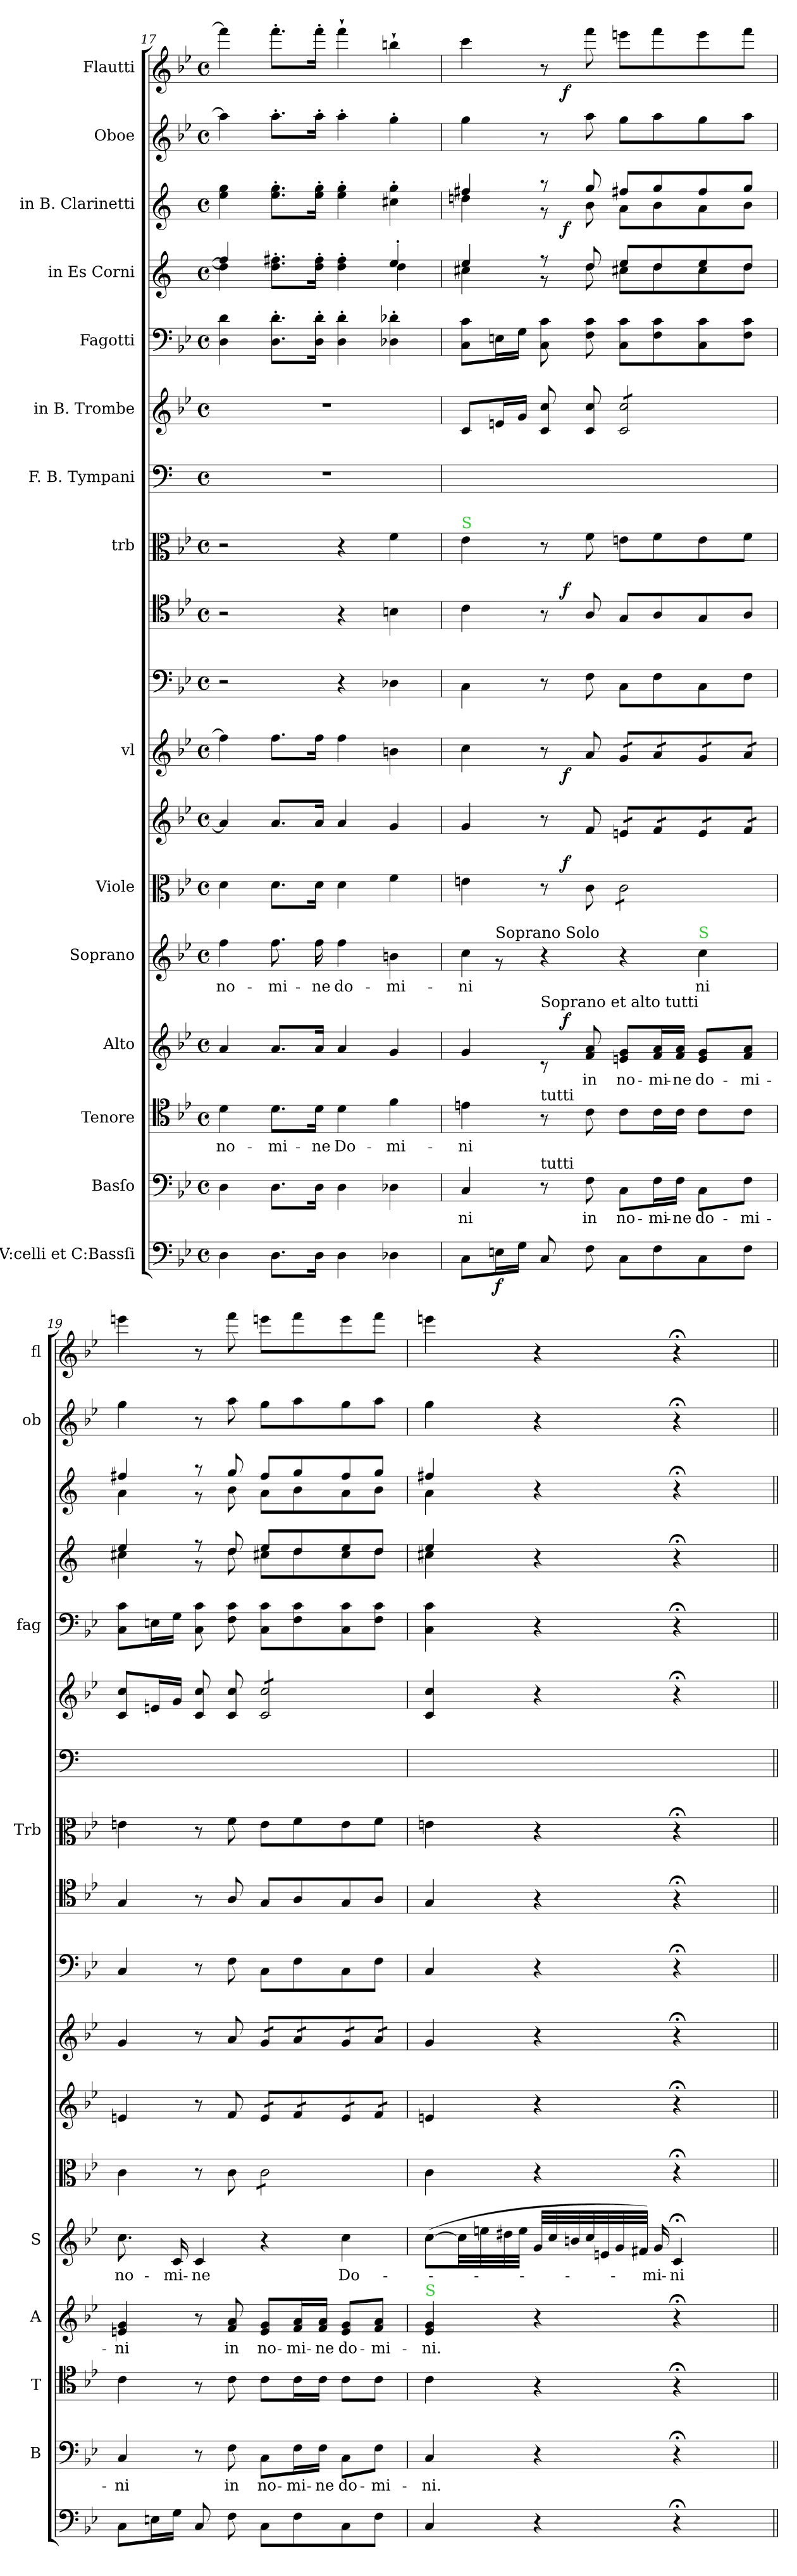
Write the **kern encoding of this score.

**kern	**dynam	**kern	**text	**kern	**text	**kern	**text	**dynam	**kern	**text	**kern	**dynam	**kern	**kern	**dynam	**kern	**kern	**dynam	**kern	**kern	**kern	**kern	**kern	**kern	**dynam	**kern	**kern	**dynam
*part18	*part18	*part17	*part17	*part16	*part16	*part15	*part15	*part15	*part14	*part14	*part13	*part13	*part12	*part11	*part11	*part10	*part9	*part9	*part8	*part7	*part6	*part5	*part4	*part3	*part3	*part2	*part1	*part1
*staff18	*staff18	*staff17	*staff17	*staff16	*staff16	*staff15	*staff15	*staff15	*staff14	*staff14	*staff13	*staff13	*staff12	*staff11	*staff11	*staff10	*staff9	*staff9	*staff8	*staff7	*staff6	*staff5	*staff4	*staff3	*staff3	*staff2	*staff1	*staff1
*I"V:celli et C:Bassſi	*	*I"Basſo	*	*I"Tenore	*	*I"Alto	*	*	*I"Soprano	*	*I"Viole	*	*	*I"vl	*	*	*	*	*I"trb	*I"F. B. Tympani	*I"in B. Trombe	*I"Fagotti	*I"in Es Corni	*I"in B. Clarinetti	*	*I"Oboe	*I"Flautti	*
*	*	*I'B	*	*I'T	*	*I'A	*	*	*I'S	*	*	*	*	*	*	*	*	*	*I'Trb	*	*	*I'fag	*	*	*	*I'ob	*I'fl	*
*clefF4	*	*clefF4	*	*clefC4	*	*clefG2	*	*	*clefG2	*	*clefC3	*	*clefG2	*clefG2	*	*clefF4	*clefC4	*	*clefC3	*clefF4	*clefG2	*clefF4	*clefG2	*clefG2	*	*clefG2	*clefG2	*
*	*	*	*	*	*	*	*	*	*	*	*	*	*	*	*	*	*	*	*	*	*	*	*ITrd1c2	*ITrd1c2	*	*	*	*
*k[b-e-]	*	*k[b-e-]	*	*k[b-e-]	*	*k[b-e-]	*	*	*k[b-e-]	*	*k[b-e-]	*	*k[b-e-]	*k[b-e-]	*	*k[b-e-]	*k[b-e-]	*	*k[b-e-]	*	*k[b-e-]	*k[b-e-]	*k[b-e-]	*k[b-e-]	*	*k[b-e-]	*k[b-e-]	*
*M4/4	*	*M4/4	*	*M4/4	*	*M4/4	*	*	*M4/4	*	*M4/4	*	*M4/4	*M4/4	*	*M4/4	*M4/4	*	*M4/4	*M4/4	*M4/4	*M4/4	*M4/4	*M4/4	*	*M4/4	*M4/4	*
*met(c)	*	*met(c)	*	*met(c)	*	*met(c)	*	*	*met(c)	*	*met(c)	*	*met(c)	*met(c)	*	*met(c)	*met(c)	*	*met(c)	*met(c)	*met(c)	*met(c)	*met(c)	*met(c)	*	*met(c)	*met(c)	*
=17	=17	=17	=17	=17	=17	=17	=17	=17	=17	=17	=17	=17	=17	=17	=17	=17	=17	=17	=17	=17	=17	=17	=17	=17	=17	=17	=17	=17
*	*	*	*	*	*	*	*	*	*	*	*	*	*	*	*	*	*	*	*	*	*	*	*^	*	*	*	*	*
4D\	.	4D\	.	4d\	no-	4a/	.	.	4ff\	no-	4d\	.	4a/]	4ff\]	.	2r	2r	.	2r	1r	1r	4D\ 4d\	4ee/]	4cc\]	4dd\ 4ff\	.	4aa\]	4fff\]	.
8.D\L	.	8.D\L	.	8.d\L	-mi-	8.a/L	.	.	8.ff\	-mi-	8.d\L	.	8.a/L	8.ff\L	.	.	.	.	.	.	.	8.D'\ 8.d'\L	8.cc'\ 8.een'\L	2ryy	8.dd'\ 8.ff'\L	.	8.aa'\L	8.fff'\L	.
16D\Jk	.	16D\Jk	.	16d\Jk	-ne	16a/Jk	.	.	16ff\	-ne	16d\Jk	.	16a/Jk	16ff\Jk	.	.	.	.	.	.	.	16D'\ 16d'\Jk	16cc'\ 16ee'\Jk	.	16dd'\ 16ff'\Jk	.	16aa'\Jk	16fff'\Jk	.
4D\	.	4D\	.	4d\	Do-	4a/	.	.	4ff\	do-	4d\	.	4a/	4ff\	.	4r	4r	.	4r	.	.	4D'\ 4d'\	4cc'\ 4ee'\	.	4dd'\ 4ff'\	.	4aa'\	4fff`\	.
4D-X\	.	4D-X\	.	4f\	-mi-	4g/	.	.	4bn\	-mi-	4f\	.	4g/	4bn\	.	4D-X\	4Bn\	.	4f\	.	.	4D-X'\ 4d-X'\	4dd'>/	4cc\	4bn'\ 4ff'\	.	4gg'\	4bbn`\	.
=18	=18	=18	=18	=18	=18	=18	=18	=18	=18	=18	=18	=18	=18	=18	=18	=18	=18	=18	=18	=18	=18	=18	=18	=18	=18	=18	=18	=18	=18
!	!	!	!	!	!	!	!	!	!	!	!	!	!	!	!	!	!	!	!LO:TX:a:color=limegreen:t=S	!	!	!	!	!	!	!	!	!	!
!	!	!	!	!	!	!	!	!	!LO:N:vis=4	!	!	!	!	!	!	!	!	!	!	!	!	!	!	!	!	!	!	!	!
*	*	*	*	*	*	*^	*	*	*	*	*^	*	*	*^	*	*	*^	*	*	*	*	*	*	*	*^	*	*	*^	*
*	*	*	*	*	*	*	*	*	*	*	*	*	*	*	*	*	*	*	*	*	*	*	*	*	*	*	*	*	*	*^	*	*	*	*	*
8C\L	.	4C/	ni	4en\	-ni	4g/	4ryy	.	.	8cc\	-ni	4en\	4ryy	.	4g/	4cc\	4ryy	.	4C\	4c\	4ryy	.	4e-\	1ryy	8c/L	8C\ 8c\L	4dd/	4bn\	4een/	4ccn\	4ryy	.	4gg\	4ccc\	4ryy	.
!	!	!	!	!	!	!	!	!	!	!LO:TX:a:t=Soprano Solo	!	!	!	!	!	!	!	!	!	!	!	!	!	!	!	!	!	!	!	!	!	!	!	!	!	!
16En\L	f	.	.	.	.	.	.	.	.	8rg	.	.	.	.	.	.	.	.	.	.	.	.	.	.	16en/L	16En\L	.	.	.	.	.	.	.	.	.	.
16G\JJ	.	.	.	.	.	.	.	.	.	.	.	.	.	.	.	.	.	.	.	.	.	.	.	.	16g/JJ	16G\JJ	.	.	.	.	.	.	.	.	.	.
!	!	!	!	!	!	!LO:TX:a:t=Soprano et alto tutti	!	!	!	!	!	!	!	!	!	!	!	!	!	!	!	!	!	!	!	!	!	!	!	!	!	!	!	!	!	!
!	!	!	!	!LO:TX:a:t=tutti	!	!	!	!	!	!	!	!	!	!	!	!	!	!	!	!	!	!	!	!	!	!	!	!	!	!	!	!	!	!	!	!
!	!	!LO:TX:a:t=tutti	!	!	!	!	!	!	!	!	!	!	!	!	!	!	!	!	!	!	!	!	!	!	!	!	!	!	!	!	!	!	!	!	!	!
8C/	.	8r	.	8r	.	8rc	16ryy	.	.	4r	.	8r	16ryy	.	8r	8r	16ryy	.	8r	8r	16ryy	.	8r	.	8c/ 8cc/	8C\ 8c\	8r	8r	8r	8r	16ryy	.	8r	8r	16ryy	.
!	!	!	!	!	!	!	!	!	!LO:DY:a	!	!	!	!	!LO:DY:a	!	!	!	!	!	!	!	!LO:DY:a	!	!	!	!	!	!	!	!	!	!	!	!	!	!
.	.	.	.	.	.	.	2ryy	.	f	.	.	.	2ryy	f	.	.	2ryy	f	.	.	2ryy	f	.	.	.	.	.	.	.	.	2ryy	f	.	.	2ryy	f
8F\	.	8F\	in	8c\	.	8f/ 8a/	.	in	.	.	.	8c\	.	.	8f/	8a/	.	.	8F\	8A/	.	.	8f\	.	8c/ 8cc/	8F\ 8c\	8cc/	8cc\	8ff/	8a\	.	.	8aa\	8fff\	.	.
*	*	*	*	*	*	*	*	*	*	*	*	*tremolo	*	*	*	*	*	*	*	*	*	*	*	*	*	*	*	*	*	*	*	*	*	*	*	*
*	*	*	*	*	*	*	*	*	*	*	*	*	*	*	*tremolo	*	*	*	*	*	*	*	*	*	*	*	*	*	*	*	*	*	*	*	*	*
*	*	*	*	*	*	*	*	*	*	*	*	*	*	*	*	*tremolo	*	*	*	*	*	*	*	*	*	*	*	*	*	*	*	*	*	*	*	*
*	*	*	*	*	*	*	*	*	*	*	*	*	*	*	*	*	*	*	*	*	*	*	*	*	*tremolo	*	*	*	*	*	*	*	*	*	*	*
8C\L	.	8C\L	no-	8c\L	.	8en/ 8g/L	.	no-	.	4r	.	8c\L	.	.	16en/LL	16g/LL	.	.	8C\L	8G/L	.	.	8en\L	.	8c/ 8cc/L	8C\ 8c\L	8dd/L	8bn\L	8een/L	8g\L	.	.	8gg\L	8eeen\L	.	.
.	.	.	.	.	.	.	.	.	.	.	.	.	.	.	16en/	16g/	.	.	.	.	.	.	.	.	.	.	.	.	.	.	.	.	.	.	.	.
8F\	.	16F\L	-mi-	16c\L	.	16f/ 16a/L	.	-mi-	.	.	.	8c\	.	.	16f/	16a/	.	.	8F\	8A/	.	.	8f\	.	8c/ 8cc/	8F\ 8c\	8cc/	8cc\	8ff/	8a\	.	.	8aa\	8fff\	.	.
.	.	16F\JJ	-ne	16c\JJ	.	16f/ 16a/JJ	.	-ne	.	.	.	.	.	.	16f/	16a/	.	.	.	.	.	.	.	.	.	.	.	.	.	.	.	.	.	.	.	.
!	!	!	!	!	!	!	!	!	!	!LO:TX:a:color=limegreen:t=S	!	!	!	!	!	!	!	!	!	!	!	!	!	!	!	!	!	!	!	!	!	!	!	!	!	!
8C\	.	8C\L	do-	8c\L	.	8e/ 8g/L	.	do-	.	4cc\	ni	8c\	.	.	16e/	16g/	.	.	8C\	8G/	.	.	8e\	.	8c/ 8cc/	8C\ 8c\	8dd/	8b\	8ee/	8g\	.	.	8gg\	8eee\	.	.
.	.	.	.	.	.	.	8.ryy	.	.	.	.	.	8.ryy	.	16e/	16g/	8.ryy	.	.	.	8.ryy	.	.	.	.	.	.	.	.	.	8.ryy	.	.	.	8.ryy	.
8F\J	.	8F\J	-mi-	8c\J	.	8f/ 8a/J	.	-mi-	.	.	.	8c\J	.	.	16f/	16a/	.	.	8F\J	8A/J	.	.	8f\J	.	8c/ 8cc/J	8F\ 8c\J	8cc/J	8cc\J	8ff/J	8a\J	.	.	8aa\J	8fff\J	.	.
*	*	*	*	*	*	*	*	*	*	*	*	*	*	*	*	*	*	*	*	*	*	*	*	*	*Xtremolo	*	*	*	*	*	*	*	*	*	*	*
*	*	*	*	*	*	*	*	*	*	*	*	*Xtremolo	*	*	*	*	*	*	*	*	*	*	*	*	*	*	*	*	*	*	*	*	*	*	*	*
.	.	.	.	.	.	.	.	.	.	.	.	.	.	.	16f/JJ	16a/JJ	.	.	.	.	.	.	.	.	.	.	.	.	.	.	.	.	.	.	.	.
*	*	*	*	*	*	*	*	*	*	*	*	*	*	*	*	*Xtremolo	*	*	*	*	*	*	*	*	*	*	*	*	*	*	*	*	*	*	*	*
*	*	*	*	*	*	*	*	*	*	*	*	*	*	*	*Xtremolo	*	*	*	*	*	*	*	*	*	*	*	*	*	*	*	*	*	*	*	*	*
*	*	*	*	*	*	*v	*v	*	*	*	*	*v	*v	*	*	*v	*v	*	*	*v	*v	*	*	*	*	*	*	*	*	*v	*v	*	*	*v	*v	*
=19	=19	=19	=19	=19	=19	=19	=19	=19	=19	=19	=19	=19	=19	=19	=19	=19	=19	=19	=19	=19	=19	=19	=19	=19	=19	=19	=19	=19	=19	=19
8C\L	.	4C/	-ni	4c\	.	4en/ 4g/	-ni	.	8.cc\	no-	4c\	.	4en/	4g/	.	4C/	4G/	.	4en\	1ryy	8c/ 8cc/L	8C\ 8c\L	4dd/	4bn\	4een/	4g\	.	4gg\	4eeen\	.
16En\L	.	.	.	.	.	.	.	.	.	.	.	.	.	.	.	.	.	.	.	.	16en/L	16En\L	.	.	.	.	.	.	.	.
16G\JJ	.	.	.	.	.	.	.	.	16c/	-mi-	.	.	.	.	.	.	.	.	.	.	16g/JJ	16G\JJ	.	.	.	.	.	.	.	.
8C/	.	8r	.	8r	.	8r	.	.	4c/	-ne	8r	.	8r	8r	.	8r	8r	.	8r	.	8c/ 8cc/	8C\ 8c\	8r	8r	8r	8r	.	8r	8r	.
8F\	.	8F\	in	8c\	.	8f/ 8a/	in	.	.	.	8c\	.	8f/	8a/	.	8F\	8A/	.	8f\	.	8c/ 8cc/	8F\ 8c\	8cc/	8cc\	8ff/	8a\	.	8aa\	8fff\	.
*	*	*	*	*	*	*	*	*	*	*	*tremolo	*	*	*	*	*	*	*	*	*	*	*	*	*	*	*	*	*	*	*
*	*	*	*	*	*	*	*	*	*	*	*	*	*tremolo	*	*	*	*	*	*	*	*	*	*	*	*	*	*	*	*	*
*	*	*	*	*	*	*	*	*	*	*	*	*	*	*tremolo	*	*	*	*	*	*	*	*	*	*	*	*	*	*	*	*
*	*	*	*	*	*	*	*	*	*	*	*	*	*	*	*	*	*	*	*	*	*tremolo	*	*	*	*	*	*	*	*	*
8C\L	.	8C\L	no-	8c\L	.	8e/ 8g/L	no-	.	4r	.	8c\L	.	16e/LL	16g/LL	.	8C\L	8G/L	.	8e\L	.	8c/ 8cc/L	8C\ 8c\L	8dd/L	8bn\L	8ee/L	8g\L	.	8gg\L	8eeen\L	.
.	.	.	.	.	.	.	.	.	.	.	.	.	16e/	16g/	.	.	.	.	.	.	.	.	.	.	.	.	.	.	.	.
8F\	.	16F\L	-mi-	16c\L	.	16f/ 16a/L	-mi-	.	.	.	8c\	.	16f/	16a/	.	8F\	8A/	.	8f\	.	8c/ 8cc/	8F\ 8c\	8cc/	8cc\	8ff/	8a\	.	8aa\	8fff\	.
.	.	16F\JJ	-ne	16c\JJ	.	16f/ 16a/JJ	-ne	.	.	.	.	.	16f/	16a/	.	.	.	.	.	.	.	.	.	.	.	.	.	.	.	.
8C\	.	8C\L	do-	8c\L	.	8e/ 8g/L	do-	.	4cc\	Do-	8c\	.	16e/	16g/	.	8C\	8G/	.	8e\	.	8c/ 8cc/	8C\ 8c\	8dd/	8b\	8ee/	8g\	.	8gg\	8eee\	.
.	.	.	.	.	.	.	.	.	.	.	.	.	16e/	16g/	.	.	.	.	.	.	.	.	.	.	.	.	.	.	.	.
8F\J	.	8F\J	-mi-	8c\J	.	8f/ 8a/J	-mi-	.	.	.	8c\J	.	16f/	16a/	.	8F\J	8A/J	.	8f\J	.	8c/ 8cc/J	8F\ 8c\J	8cc/J	8cc\J	8ff/J	8a\J	.	8aa\J	8fff\J	.
*	*	*	*	*	*	*	*	*	*	*	*	*	*	*	*	*	*	*	*	*	*Xtremolo	*	*	*	*	*	*	*	*	*
*	*	*	*	*	*	*	*	*	*	*	*Xtremolo	*	*	*	*	*	*	*	*	*	*	*	*	*	*	*	*	*	*	*
.	.	.	.	.	.	.	.	.	.	.	.	.	16f/JJ	16a/JJ	.	.	.	.	.	.	.	.	.	.	.	.	.	.	.	.
*	*	*	*	*	*	*	*	*	*	*	*	*	*	*Xtremolo	*	*	*	*	*	*	*	*	*	*	*	*	*	*	*	*
*	*	*	*	*	*	*	*	*	*	*	*	*	*Xtremolo	*	*	*	*	*	*	*	*	*	*	*	*	*	*	*	*	*
=20	=20	=20	=20	=20	=20	=20	=20	=20	=20	=20	=20	=20	=20	=20	=20	=20	=20	=20	=20	=20	=20	=20	=20	=20	=20	=20	=20	=20	=20	=20
!	!	!	!	!	!	!LO:TX:a:color=limegreen:t=S	!	!	!	!	!	!	!	!	!	!	!	!	!	!	!	!	!	!	!	!	!	!	!	!
4C/	.	4C/	-ni.	4c\	.	4e-/ 4g/	-ni.	.	([8cc\L	.	4c\	.	4en/	4g/	.	4C/	4G/	.	4en\	2.ryy	4c/ 4cc/	4C\ 4c\	4dd/	4bn\	4een/	4g\	.	4gg\	4eeen\	.
.	.	.	.	.	.	.	.	.	32cc\LL]	.	.	.	.	.	.	.	.	.	.	.	.	.	.	.	.	.	.	.	.	.
.	.	.	.	.	.	.	.	.	32een\	.	.	.	.	.	.	.	.	.	.	.	.	.	.	.	.	.	.	.	.	.
.	.	.	.	.	.	.	.	.	32dd#X\	.	.	.	.	.	.	.	.	.	.	.	.	.	.	.	.	.	.	.	.	.
.	.	.	.	.	.	.	.	.	32ee\JJJ	.	.	.	.	.	.	.	.	.	.	.	.	.	.	.	.	.	.	.	.	.
4r	.	4r	.	4r	.	4r	.	.	32g/LLL	.	4r	.	4r	4r	.	4r	4r	.	4r	.	4r	4r	4r	4ryy	4r	4ryy	.	4r	4r	.
.	.	.	.	.	.	.	.	.	32cc/	.	.	.	.	.	.	.	.	.	.	.	.	.	.	.	.	.	.	.	.	.
.	.	.	.	.	.	.	.	.	32bn/	.	.	.	.	.	.	.	.	.	.	.	.	.	.	.	.	.	.	.	.	.
.	.	.	.	.	.	.	.	.	32cc/	.	.	.	.	.	.	.	.	.	.	.	.	.	.	.	.	.	.	.	.	.
.	.	.	.	.	.	.	.	.	32en/	.	.	.	.	.	.	.	.	.	.	.	.	.	.	.	.	.	.	.	.	.
.	.	.	.	.	.	.	.	.	32g/	.	.	.	.	.	.	.	.	.	.	.	.	.	.	.	.	.	.	.	.	.
.	.	.	.	.	.	.	.	.	32f#X/JJJ)	.	.	.	.	.	.	.	.	.	.	.	.	.	.	.	.	.	.	.	.	.
!	!	!	!	!	!	!	!	!	!LO:N:vis=16	!	!	!	!	!	!	!	!	!	!	!	!	!	!	!	!	!	!	!	!	!
.	.	.	.	.	.	.	.	.	32g/	-mi-	.	.	.	.	.	.	.	.	.	.	.	.	.	.	.	.	.	.	.	.
4r;<	.	4r;<	.	4r;<	.	4r;<	.	.	4c;</	-ni	4r;<	.	4r;<	4r;<	.	4r;<	4r;<	.	4r;<	.	4r;<	4r;<	4r;<	2ryy	4r;<	2ryy	.	4r;<	4r;<	.
4ryy	.	4ryy	.	4ryy	.	4ryy	.	.	4ryy	.	4ryy	.	4ryy	4ryy	.	4ryy	4ryy	.	4ryy	4ryy	4ryy	4ryy	4ryy	.	4ryy	.	.	4ryy	4ryy	.
*	*	*	*	*	*	*	*	*	*	*	*	*	*	*	*	*	*	*	*	*	*	*	*v	*v	*	*	*	*	*	*
*	*	*	*	*	*	*	*	*	*	*	*	*	*	*	*	*	*	*	*	*	*	*	*	*v	*v	*	*	*	*
=||	=||	=||	=||	=||	=||	=||	=||	=||	=||	=||	=||	=||	=||	=||	=||	=||	=||	=||	=||	=||	=||	=||	=||	=||	=||	=||	=||	=||
*-	*-	*-	*-	*-	*-	*-	*-	*-	*-	*-	*-	*-	*-	*-	*-	*-	*-	*-	*-	*-	*-	*-	*-	*-	*-	*-	*-	*-
